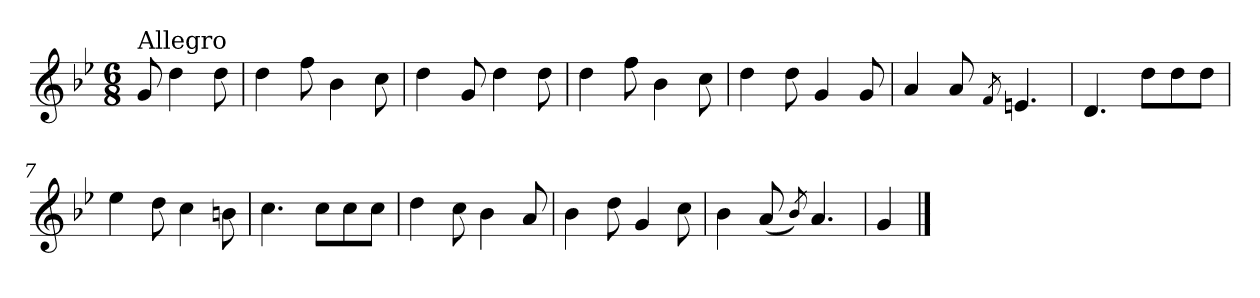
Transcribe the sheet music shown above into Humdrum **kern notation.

**kern
*part1
*staff1
*clefG2
*k[b-e-]
*B-:
*M6/8
=
!LO:TX:a:t=Allegro
8g/
4dd\
8dd\
=1
4dd\
8ff\
4b-\
8cc\
=2
4dd\
8g/
4dd\
8dd\
=3
4dd\
8ff\
4b-\
8cc\
=4
4dd\
8dd\
4g/
8g/
=5
4a/
8a/
8qf/
4.en/
!!LO:LB:g=z
=6
4.d/
8dd\L
8dd\
8dd\J
=7
4ee-\
8dd\
4cc\
8bn\
=8
4.cc\
8cc\L
8cc\
8cc\J
=9
4dd\
8cc\
4b-\
8a/
=10
4b-\
8dd\
4g/
8cc\
=11
4b-\
(<8a/
8qb-/)
4.a/
!!LO:LB:g=z
=12
4g/
==
*-
